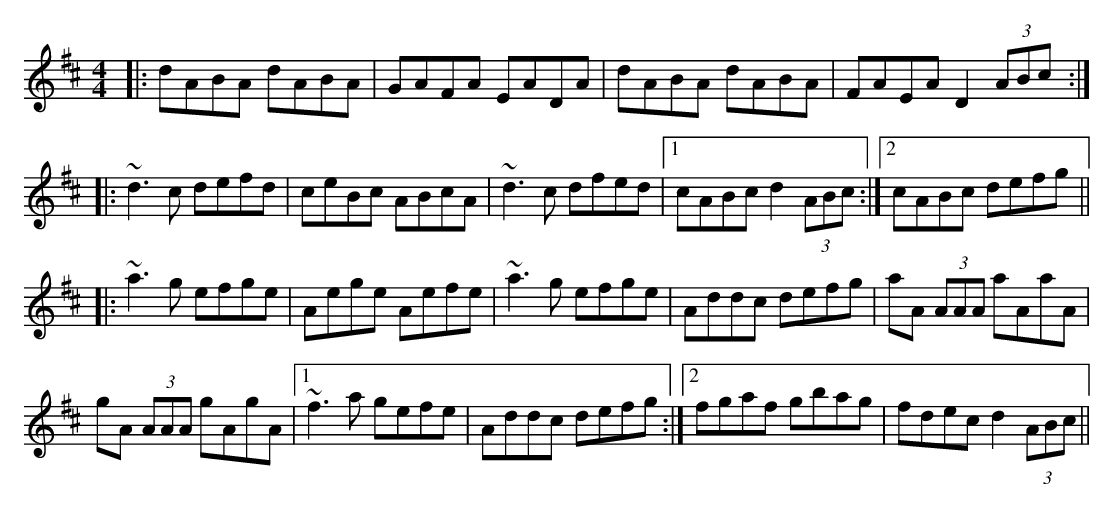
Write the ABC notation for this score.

X:1
M:4/4
K:D
|:dABA dABA|GAFA EADA|dABA dABA|FAEA D2 (3ABc:|
|:~d3c defd|ceBc ABcA|~d3c dfed|1 cABc d2 (3ABc:|2 cABc defg||
|:~a3g efge|Aege Aefe|~a3g efge|Addc defg|aA (3AAA aAaA|
gA (3AAA gAgA|1 ~f3a gefe|Addc defg:|2 fgaf gbag|fdec d2 (3ABc||
